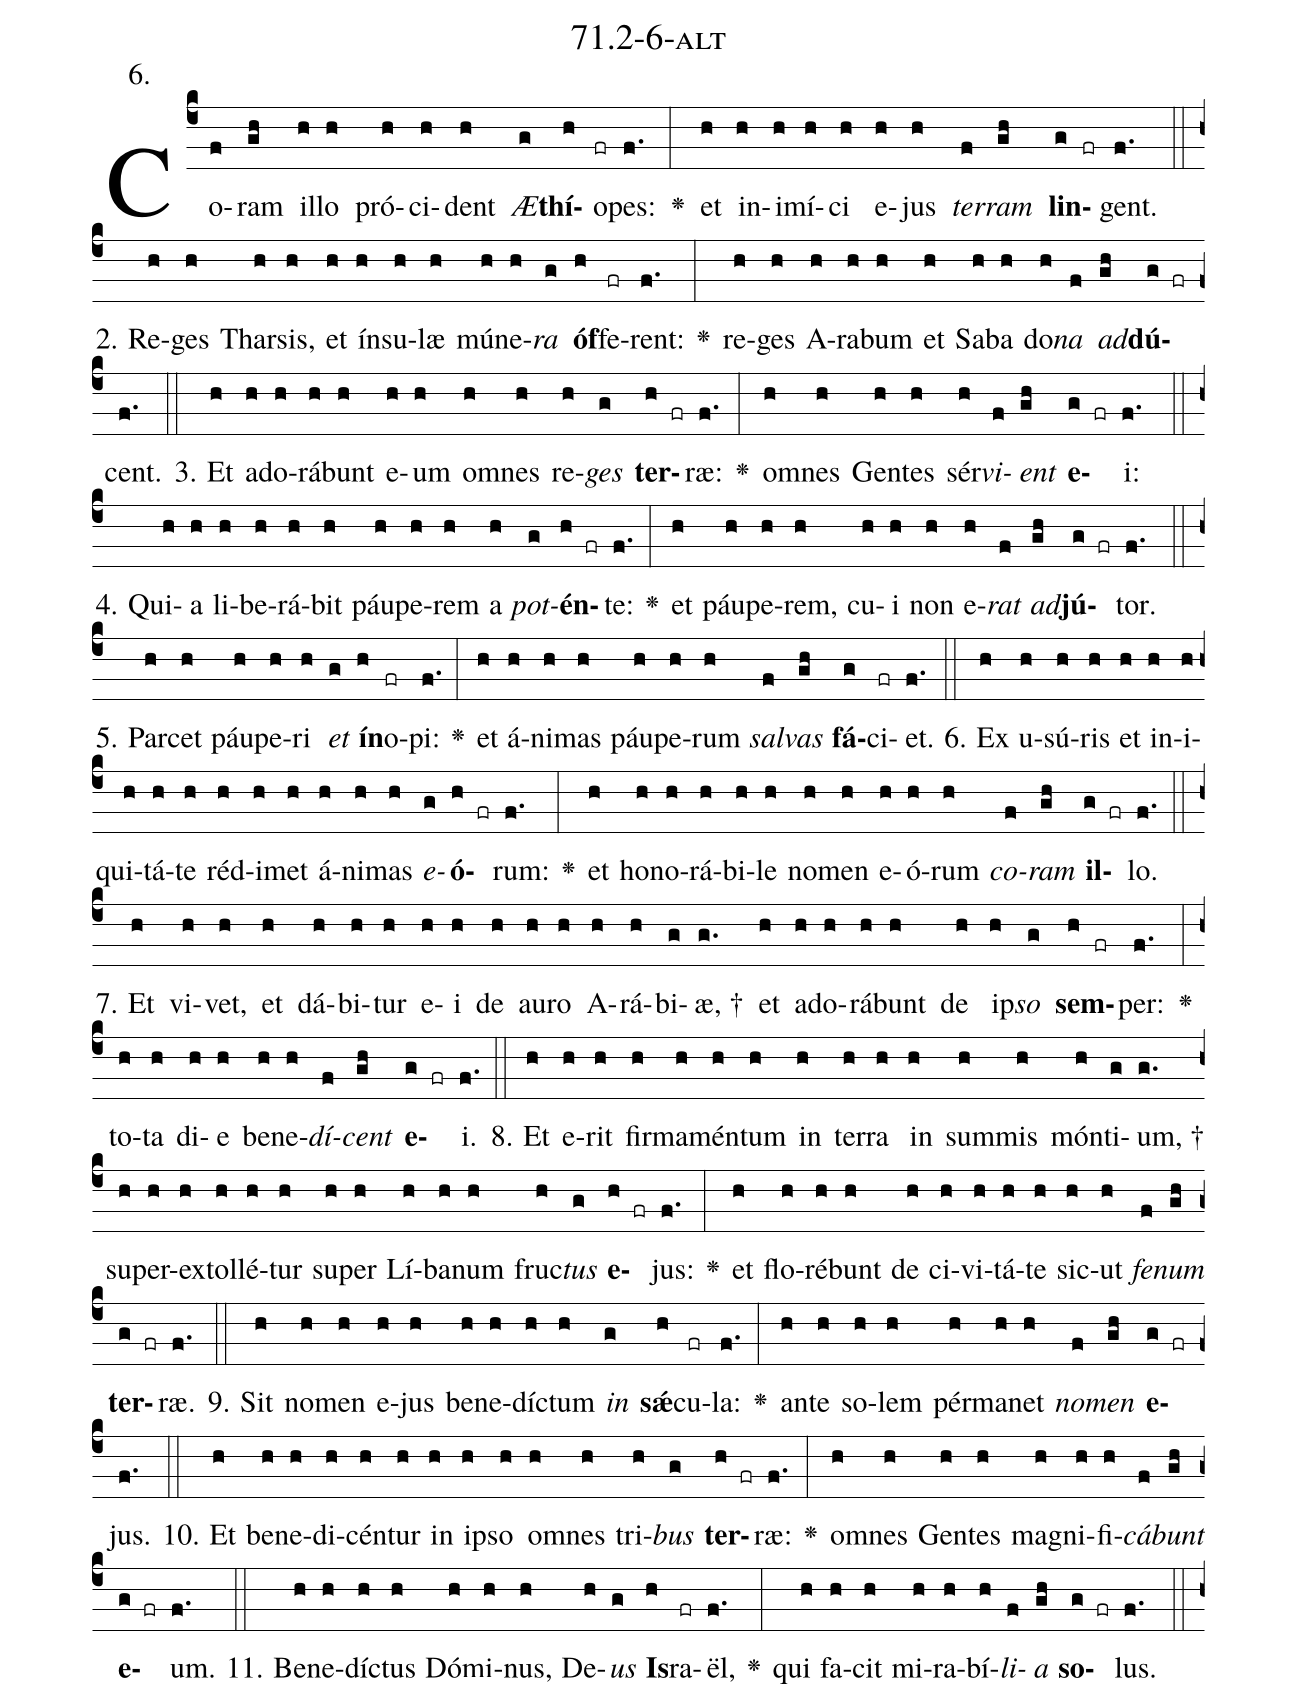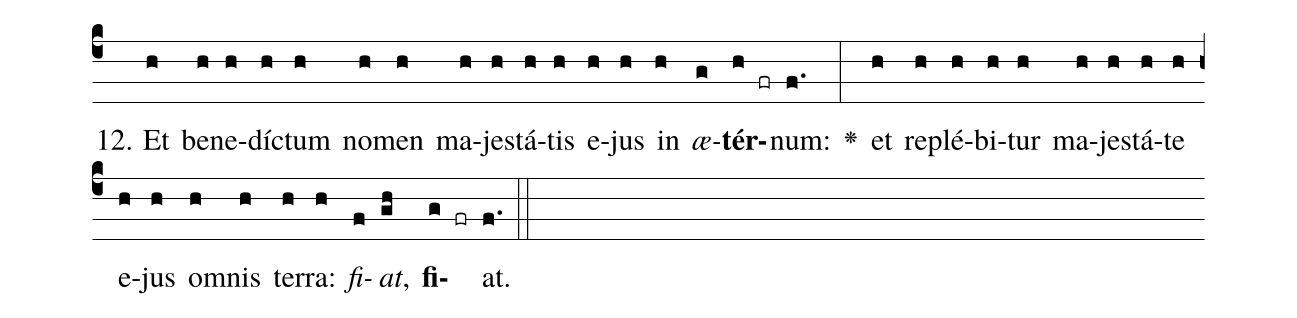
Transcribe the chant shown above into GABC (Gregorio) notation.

name: 71.2-6-alt;
annotation: 6.;
%%
(c4)Co(f)ram(gh) il(h)lo(h) pró(h)ci(h)dent(h) <i>Æ</i>(g)<b>thí</b>(h)o(fr)pes:(f.) <v>\greheightstar</v>(:) et(h) in(h)i(h)mí(h)ci(h) e(h)jus(h) <i>ter</i>(f)<i>ram</i>(gh) <b>lin</b>(g fr)gent.(f.) (::)
2. Re(h)ges(h) Thar(h)sis,(h) et(h) ín(h)su(h)læ(h) mú(h)ne(h)<i>ra</i>(g) <b>óf</b>(h)fe(fr)rent:(f.) <v>\greheightstar</v>(:) re(h)ges(h) A(h)ra(h)bum(h) et(h) Sa(h)ba(h) do(h)<i>na</i>(f) <i>ad</i>(gh)<b>dú</b>(g fr)cent.(f.) (::)
3. Et(h) ad(h)o(h)rá(h)bunt(h) e(h)um(h) om(h)nes(h) re(h)<i>ges</i>(g) <b>ter</b>(h fr)ræ:(f.) <v>\greheightstar</v>(:) om(h)nes(h) Gen(h)tes(h) sér(h)<i>vi</i>(f)<i>ent</i>(gh) <b>e</b>(g fr)i:(f.) (::)
4. Qui(h)a(h) li(h)be(h)rá(h)bit(h) páu(h)pe(h)rem(h) a(h) <i>pot</i>(g)<b>én</b>(h fr)te:(f.) <v>\greheightstar</v>(:) et(h) páu(h)pe(h)rem,(h) cu(h)i(h) non(h) e(h)<i>rat</i>(f) <i>ad</i>(gh)<b>jú</b>(g fr)tor.(f.) (::)
5. Par(h)cet(h) páu(h)pe(h)ri(h) <i>et</i>(g) <b>ín</b>(h)o(fr)pi:(f.) <v>\greheightstar</v>(:) et(h) á(h)ni(h)mas(h) páu(h)pe(h)rum(h) <i>sal</i>(f)<i>vas</i>(gh) <b>fá</b>(g)ci(fr)et.(f.) (::)
6. Ex(h) u(h)sú(h)ris(h) et(h) in(h)i(h)qui(h)tá(h)te(h) réd(h)i(h)met(h) á(h)ni(h)mas(h) <i>e</i>(g)<b>ó</b>(h fr)rum:(f.) <v>\greheightstar</v>(:) et(h) ho(h)no(h)rá(h)bi(h)le(h) no(h)men(h) e(h)ó(h)rum(h) <i>co</i>(f)<i>ram</i>(gh) <b>il</b>(g fr)lo.(f.) (::)
7. Et(h) vi(h)vet,(h) et(h) dá(h)bi(h)tur(h) e(h)i(h) de(h) au(h)ro(h) A(h)rá(h)bi(g)æ, †(g.) et(h) ad(h)o(h)rá(h)bunt(h) de(h) ip(h)<i>so</i>(g) <b>sem</b>(h fr)per:(f.) <v>\greheightstar</v>(:) to(h)ta(h) di(h)e(h) be(h)ne(h)<i>dí</i>(f)<i>cent</i>(gh) <b>e</b>(g fr)i.(f.) (::)
8. Et(h) e(h)rit(h) fir(h)ma(h)mén(h)tum(h) in(h) ter(h)ra(h) in(h) sum(h)mis(h) món(h)ti(g)um, †(g.) su(h)per(h)ex(h)tol(h)lé(h)tur(h) su(h)per(h) Lí(h)ba(h)num(h) fruc(h)<i>tus</i>(g) <b>e</b>(h fr)jus:(f.) <v>\greheightstar</v>(:) et(h) flo(h)ré(h)bunt(h) de(h) ci(h)vi(h)tá(h)te(h) sic(h)ut(h) <i>fe</i>(f)<i>num</i>(gh) <b>ter</b>(g fr)ræ.(f.) (::)
9. Sit(h) no(h)men(h) e(h)jus(h) be(h)ne(h)díc(h)tum(h) <i>in</i>(g) <b>sǽ</b>(h)cu(fr)la:(f.) <v>\greheightstar</v>(:) an(h)te(h) so(h)lem(h) pér(h)ma(h)net(h) <i>no</i>(f)<i>men</i>(gh) <b>e</b>(g fr)jus.(f.) (::)
10. Et(h) be(h)ne(h)di(h)cén(h)tur(h) in(h) ip(h)so(h) om(h)nes(h) tri(h)<i>bus</i>(g) <b>ter</b>(h fr)ræ:(f.) <v>\greheightstar</v>(:) om(h)nes(h) Gen(h)tes(h) ma(h)gni(h)fi(h)<i>cá</i>(f)<i>bunt</i>(gh) <b>e</b>(g fr)um.(f.) (::)
11. Be(h)ne(h)díc(h)tus(h) Dó(h)mi(h)nus,(h) De(h)<i>us</i>(g) <b>Is</b>(h)ra(fr)ël,(f.) <v>\greheightstar</v>(:) qui(h) fa(h)cit(h) mi(h)ra(h)bí(h)<i>li</i>(f)<i>a</i>(gh) <b>so</b>(g fr)lus.(f.) (::)
12. Et(h) be(h)ne(h)díc(h)tum(h) no(h)men(h) ma(h)jes(h)tá(h)tis(h) e(h)jus(h) in(h) <i>æ</i>(g)<b>tér</b>(h fr)num:(f.) <v>\greheightstar</v>(:) et(h) re(h)plé(h)bi(h)tur(h) ma(h)jes(h)tá(h)te(h) e(h)jus(h) om(h)nis(h) ter(h)ra:(h) <i>fi</i>(f)<i>at</i>,(gh) <b>fi</b>(g fr)at.(f.) (::)
